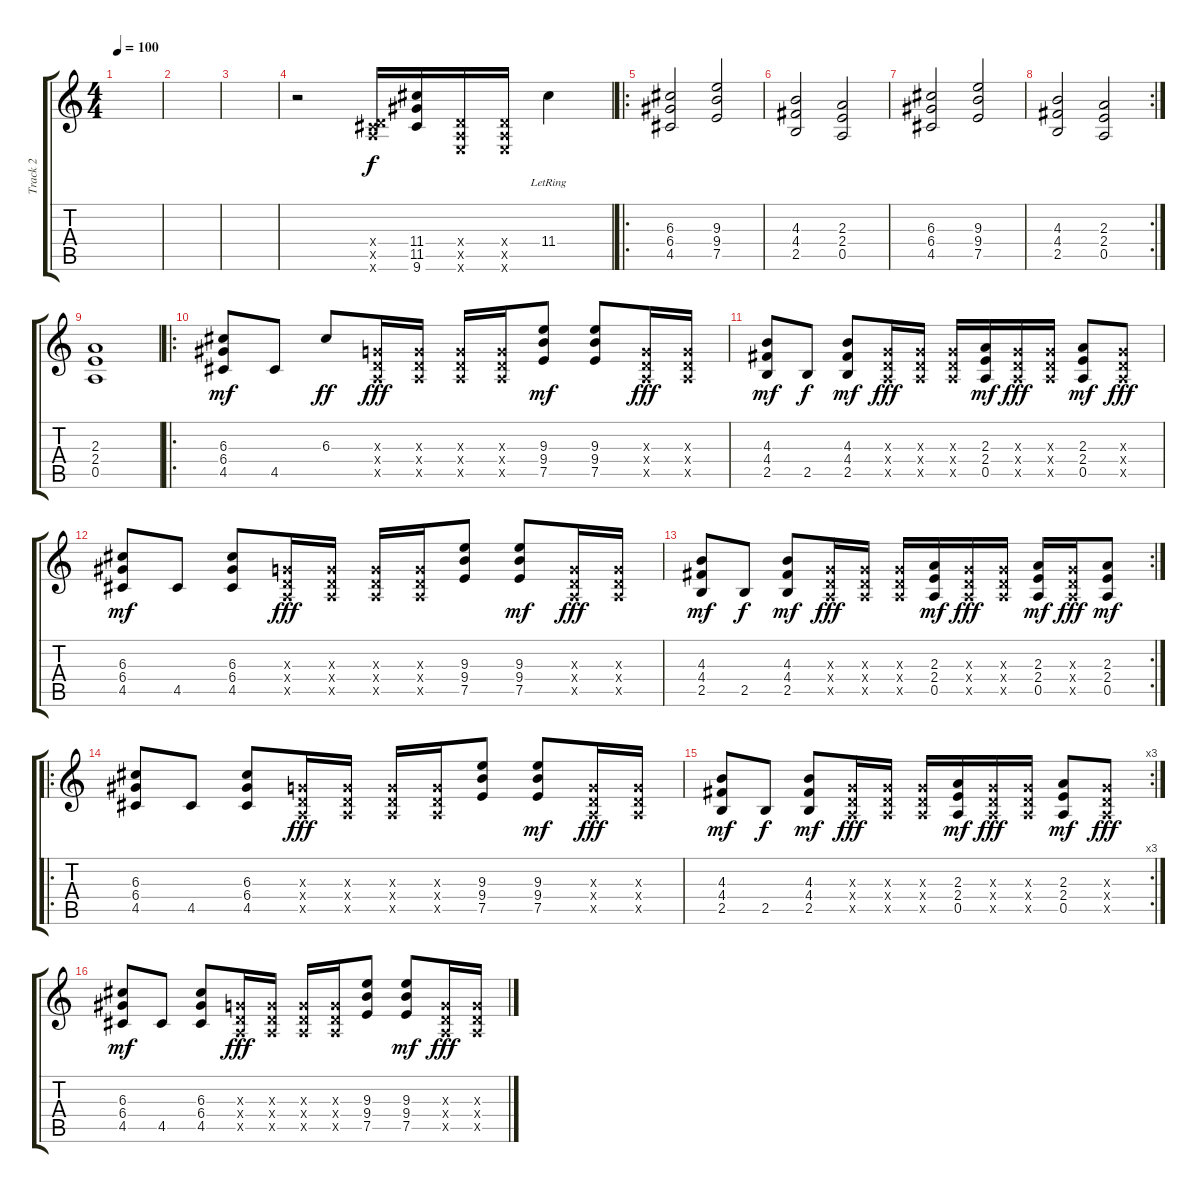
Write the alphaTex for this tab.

\track ("Track 2" "Track 2") {instrument distortionguitar}
\staff {score tabs}
\tuning (E4 B3 G3 D3 A2 E2) {hide}
\ts (4 4)
\tempo 100
\clef g2
\ks c
|
|
|
r.2 (0.4{x} 0.5{x} 9.6{x}).16 (11.4 11.5 9.6).16 (0.4{x} 0.5{x} 0.6{x}).16 (0.4{x} 0.5{x} 0.6{x}).16 11.4{lr}.4 |
\ro
(6.3 6.4 4.5).2 (9.3 9.4 7.5).2 |
(4.3 4.4 2.5).2 (2.3 2.4 0.5).2 |
(6.3 6.4 4.5).2 (9.3 9.4 7.5).2 |
\rc 2
(4.3 4.4 2.5).2 (2.3 2.4 0.5).2 |
(2.3 2.4 0.5).1 |
\ro
(6.3 6.4 4.5).8{dy mf} 4.5.8 6.3.8{dy ff} (0.3{x} 0.4{x} 0.5{x}).16{dy fff} (0.3{x} 0.4{x} 0.5{x}).16 (0.3{x} 0.4{x} 0.5{x}).16 (0.3{x} 0.4{x} 0.5{x}).16 (9.3 9.4 7.5).8{dy mf} (9.3 9.4 7.5).8 (0.3{x} 0.4{x} 0.5{x}).16{dy fff} (0.3{x} 0.4{x} 0.5{x}).16 |
(4.3 4.4 2.5).8{dy mf} 2.5.8{dy f} (4.3 4.4 2.5).8{dy mf} (0.3{x} 0.4{x} 0.5{x}).16{dy fff} (0.3{x} 0.4{x} 0.5{x}).16 (0.3{x} 0.4{x} 0.5{x}).16 (2.3 2.4 0.5).16{dy mf} (0.3{x} 0.4{x} 0.5{x}).16{dy fff} (0.3{x} 0.4{x} 0.5{x}).16 (2.3 2.4 0.5).8{dy mf} (0.3{x} 0.4{x} 0.5{x}).8{dy fff} |
(6.3 6.4 4.5).8{dy mf} 4.5.8 (6.3 6.4 4.5).8 (0.3{x} 0.4{x} 0.5{x}).16{dy fff} (0.3{x} 0.4{x} 0.5{x}).16 (0.3{x} 0.4{x} 0.5{x}).16 (0.3{x} 0.4{x} 0.5{x}).16 (9.3 9.4 7.5).8 (9.3 9.4 7.5).8{dy mf} (0.3{x} 0.4{x} 0.5{x}).16{dy fff} (0.3{x} 0.4{x} 0.5{x}).16 |
\rc 2
(4.3 4.4 2.5).8{dy mf} 2.5.8{dy f} (4.3 4.4 2.5).8{dy mf} (0.3{x} 0.4{x} 0.5{x}).16{dy fff} (0.3{x} 0.4{x} 0.5{x}).16 (0.3{x} 0.4{x} 0.5{x}).16 (2.3 2.4 0.5).16{dy mf} (0.3{x} 0.4{x} 0.5{x}).16{dy fff} (0.3{x} 0.4{x} 0.5{x}).16 (2.3 2.4 0.5).16{dy mf} (0.3{x} 0.4{x} 0.5{x}).16{dy fff} (2.3 2.4 0.5).8{dy mf} |
\ro
(6.3 6.4 4.5).8 4.5.8 (6.3 6.4 4.5).8 (0.3{x} 0.4{x} 0.5{x}).16{dy fff} (0.3{x} 0.4{x} 0.5{x}).16 (0.3{x} 0.4{x} 0.5{x}).16 (0.3{x} 0.4{x} 0.5{x}).16 (9.3 9.4 7.5).8 (9.3 9.4 7.5).8{dy mf} (0.3{x} 0.4{x} 0.5{x}).16{dy fff} (0.3{x} 0.4{x} 0.5{x}).16 |
\rc 3
(4.3 4.4 2.5).8{dy mf} 2.5.8{dy f} (4.3 4.4 2.5).8{dy mf} (0.3{x} 0.4{x} 0.5{x}).16{dy fff} (0.3{x} 0.4{x} 0.5{x}).16 (0.3{x} 0.4{x} 0.5{x}).16 (2.3 2.4 0.5).16{dy mf} (0.3{x} 0.4{x} 0.5{x}).16{dy fff} (0.3{x} 0.4{x} 0.5{x}).16 (2.3 2.4 0.5).8{dy mf} (0.3{x} 0.4{x} 0.5{x}).8{dy fff} |
(6.3 6.4 4.5).8{dy mf} 4.5.8 (6.3 6.4 4.5).8 (0.3{x} 0.4{x} 0.5{x}).16{dy fff} (0.3{x} 0.4{x} 0.5{x}).16 (0.3{x} 0.4{x} 0.5{x}).16 (0.3{x} 0.4{x} 0.5{x}).16 (9.3 9.4 7.5).8 (9.3 9.4 7.5).8{dy mf} (0.3{x} 0.4{x} 0.5{x}).16{dy fff} (0.3{x} 0.4{x} 0.5{x}).16
